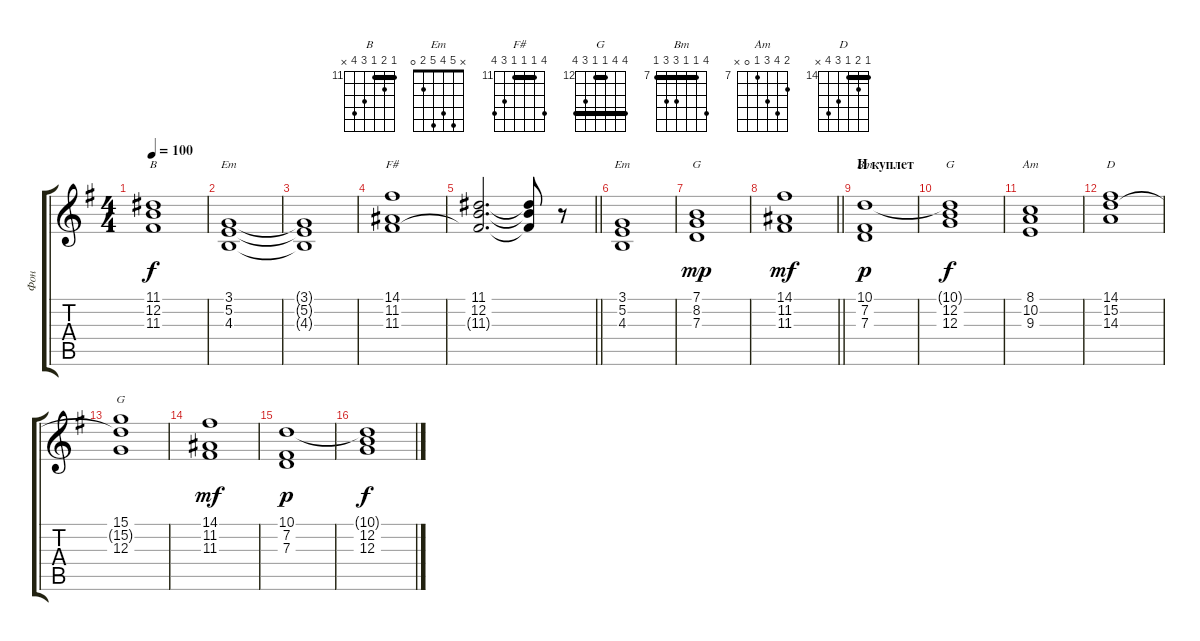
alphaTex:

\track ("Фон" "Фон") {instrument pad2warm}
\staff {score tabs}
\tuning (E4 B3 G3 D3 A2 E2) {hide}
\chord ("B" 11 12 11 13 14 x) {firstfret 11 barre 11}
\chord ("Em" 3 5 4 2 x x)
\chord ("F#" 14 11 11 11 13 14) {firstfret 11 barre 11}
\chord ("Em" x 5 4 5 2 0)
\chord ("G" 7 8 7 5 x x) {firstfret 5 barre 7}
\chord ("Bm" 10 7 7 9 9 7) {firstfret 7 barre 7}
\chord ("G" 10 12 12 12 10 x) {firstfret 10 barre 10}
\chord ("Am" 8 10 9 7 0 x) {firstfret 7}
\chord ("D" 14 15 14 16 17 x) {firstfret 14 barre 14}
\chord ("G" 15 15 12 12 14 15) {firstfret 12 barre (12 15)}
\ts (4 4)
\tempo 100
\clef g2
\ks eminor
(11.1 12.2 11.3).1{ch "B" dy f} |
(3.1 5.2 4.3).1{ch "Em"} |
(3.1{t} 5.2{t} 4.3{t}).1 |
(14.1 11.2 11.3).1{ch "F#"} |
\barLineRight lightlight
(11.1 12.2 11.3{t}).2{d} (11.1{t} 12.2{t} 11.3{t}).8 r.8 |
\section ("" "")
(3.1 5.2 4.3).1{ch "Em"} |
(7.1 8.2 7.3).1{ch "G" dy mp} |
\barLineRight lightlight
(14.1 11.2 11.3).1{dy mf} |
\section ("" "II куплет")
(10.1 7.2 7.3).1{ch "Bm" dy p} |
(10.1{t} 12.2 12.3).1{ch "G" dy f} |
(8.1 10.2 9.3).1{ch "Am"} |
(14.1 15.2 14.3).1{ch "D"} |
(15.1 15.2{t} 12.3).1{ch "G"} |
(14.1 11.2 11.3).1{dy mf} |
(10.1 7.2 7.3).1{dy p} |
(10.1{t} 12.2 12.3).1{dy f}
